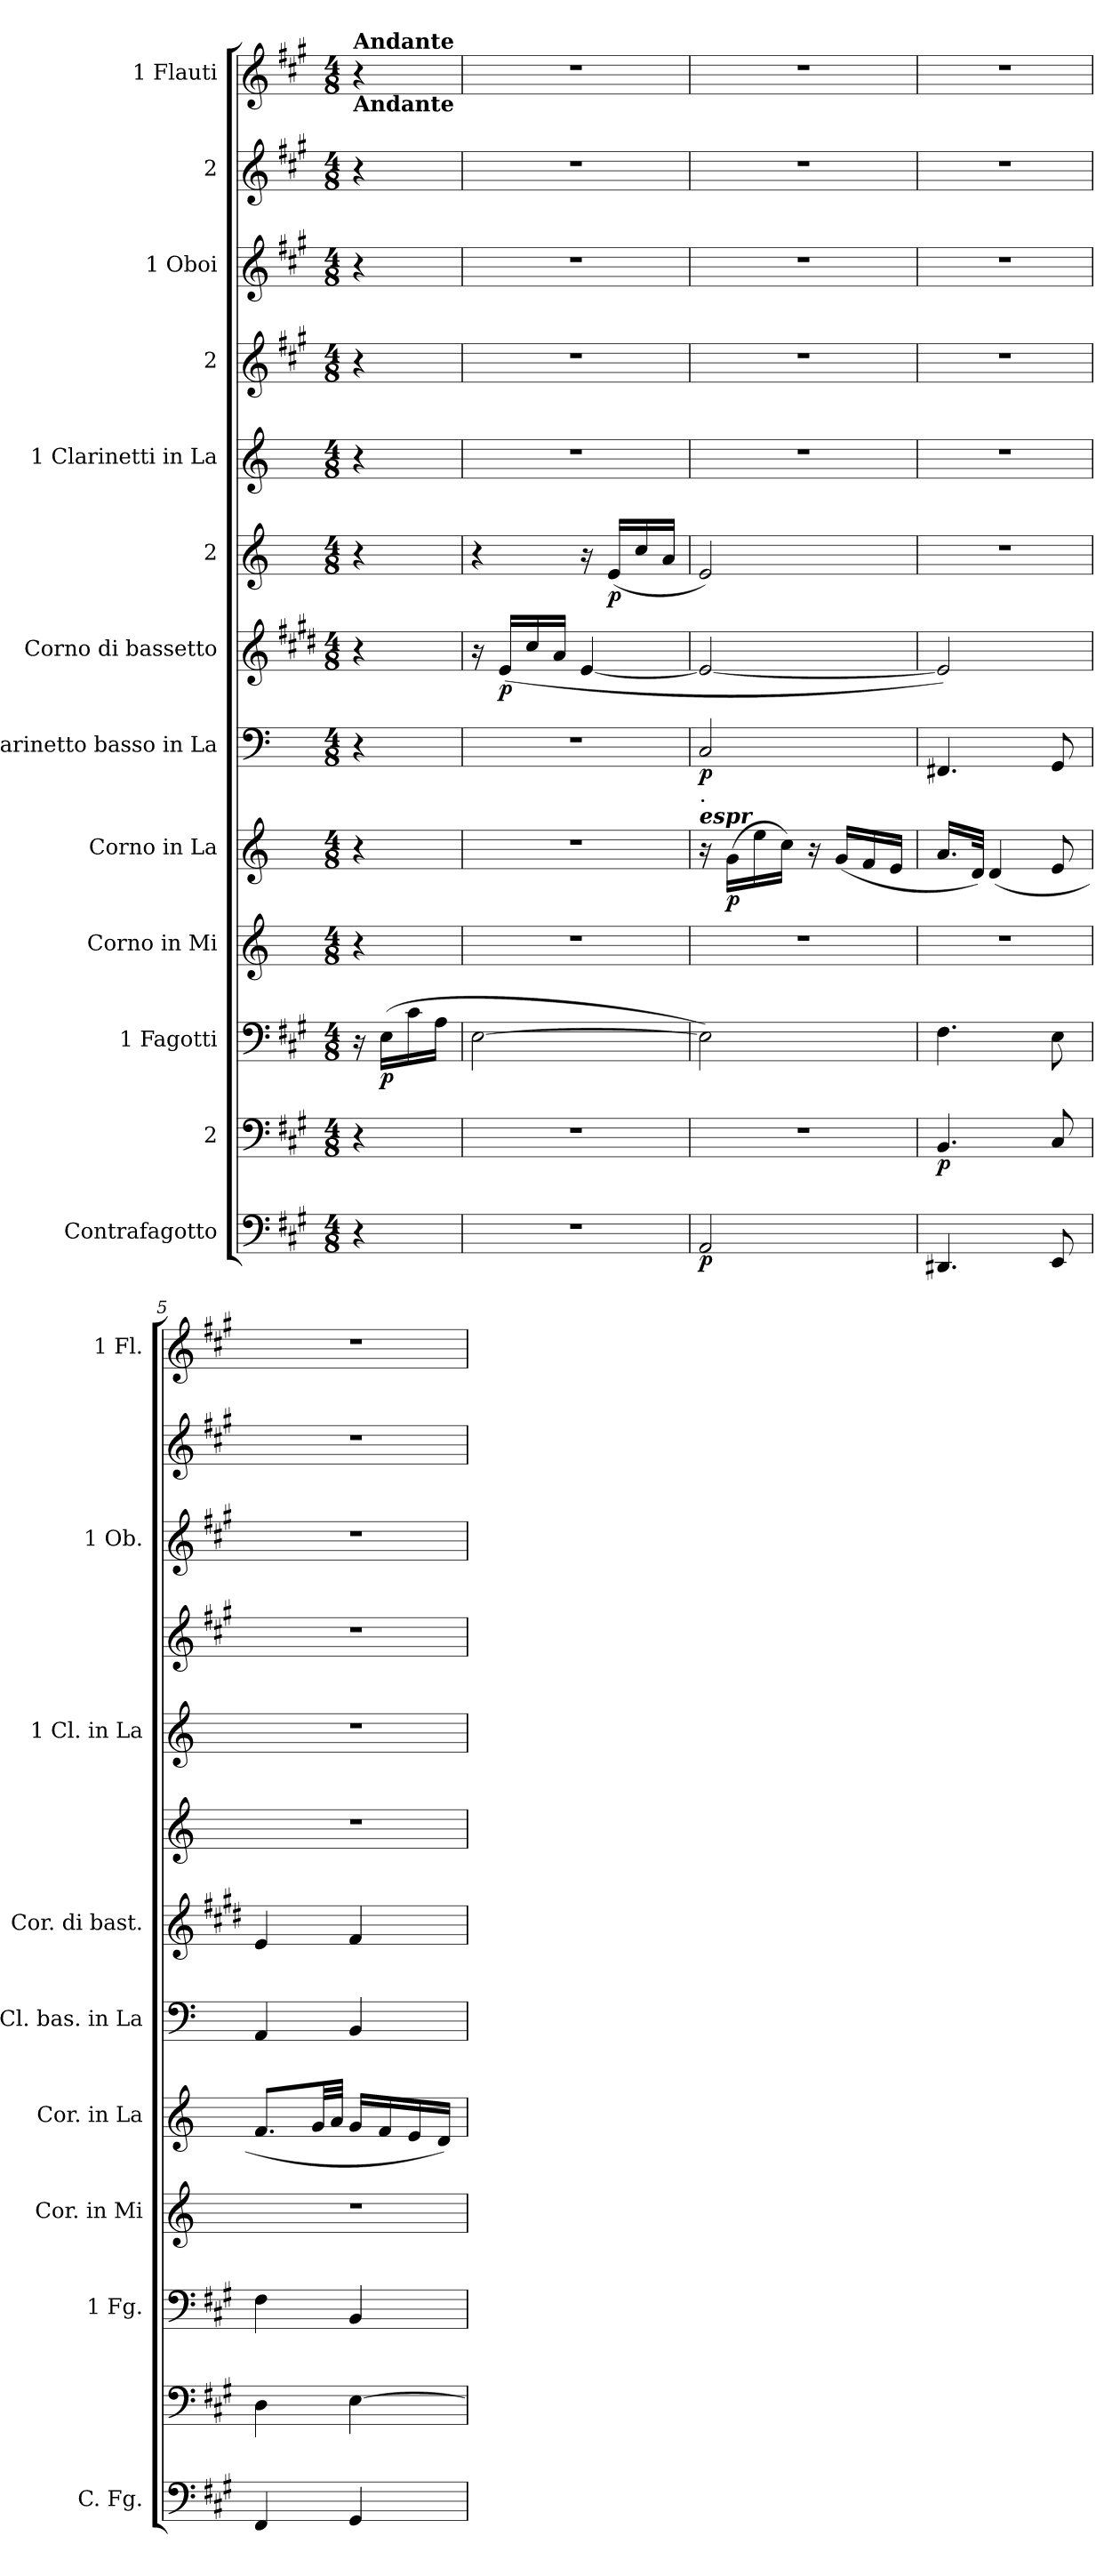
**kern	**dynam	**kern	**dynam	**kern	**dynam	**kern	**kern	**dynam	**kern	**dynam	**kern	**dynam	**kern	**dynam	**kern	**kern	**kern	**kern	**kern
*part13	*part13	*part12	*part12	*part11	*part11	*part10	*part9	*part9	*part8	*part8	*part7	*part7	*part6	*part6	*part5	*part4	*part3	*part2	*part1
*staff13	*staff13	*staff12	*staff12	*staff11	*staff11	*staff10	*staff9	*staff9	*staff8	*staff8	*staff7	*staff7	*staff6	*staff6	*staff5	*staff4	*staff3	*staff2	*staff1
*I"Contrafagotto	*	*I"2	*	*I"1  Fagotti	*	*I"Corno in Mi	*I"Corno in La	*	*I"Clarinetto basso in La	*	*I"Corno di bassetto	*	*I"2	*	*I"1  Clarinetti in La	*I"2	*I"1  Oboi	*I"2	*I"1  Flauti
*I'C. Fg.	*	*	*	*I'1  Fg.	*	*I'Cor. in Mi	*I'Cor. in La	*	*I'Cl. bas. in La	*	*I'Cor. di bast.	*	*	*	*I'1  Cl. in La	*	*I'1  Ob.	*	*I'1  Fl.
*clefF4	*	*clefF4	*	*clefF4	*	*clefG2	*clefG2	*	*clefF4	*	*clefG2	*	*clefG2	*	*clefG2	*clefG2	*clefG2	*clefG2	*clefG2
*ITrd7c12	*	*	*	*	*	*ITrd5c8	*ITrd2c3	*	*ITrd2c3	*	*ITrd4c7	*	*ITrd2c3	*	*ITrd2c3	*	*	*	*
*k[f#c#g#]	*	*k[f#c#g#]	*	*k[f#c#g#]	*	*k[f#c#g#d#]	*k[f#c#g#]	*	*k[f#c#g#]	*	*k[f#c#g#]	*	*k[f#c#g#]	*	*k[f#c#g#]	*k[f#c#g#]	*k[f#c#g#]	*k[f#c#g#]	*k[f#c#g#]
*M4/8	*	*M4/8	*	*M4/8	*	*M4/8	*M4/8	*	*M4/8	*	*M4/8	*	*M4/8	*	*M4/8	*M4/8	*M4/8	*M4/8	*M4/8
=1	=1	=1	=1	=1	=1	=1	=1	=1	=1	=1	=1	=1	=1	=1	=1	=1	=1	=1	=1
!	!	!	!	!	!	!	!	!	!	!	!	!	!	!	!	!	!	!	!LO:TX:a:B:t=Andante
!	!	!	!	!	!	!	!	!	!	!	!	!	!	!	!	!	!	!	!LO:TX:b:B:t=Andante
4r	.	4r	.	16r	.	4r	4r	.	4r	.	4r	.	4r	.	4r	4r	4r	4r	4r
!	!	!	!	!	!LO:DY:b	!	!	!	!	!	!	!	!	!	!	!	!	!	!
.	.	.	.	(16E\LL	p	.	.	.	.	.	.	.	.	.	.	.	.	.	.
.	.	.	.	16c#\	.	.	.	.	.	.	.	.	.	.	.	.	.	.	.
.	.	.	.	16A\JJ	.	.	.	.	.	.	.	.	.	.	.	.	.	.	.
=2	=2	=2	=2	=2	=2	=2	=2	=2	=2	=2	=2	=2	=2	=2	=2	=2	=2	=2	=2
2r	.	2r	.	[2E\	.	2r	2r	.	2r	.	16r	.	4r	.	2r	2r	2r	2r	2r
!	!	!	!	!	!	!	!	!	!	!	!	!LO:DY:b	!	!	!	!	!	!	!
.	.	.	.	.	.	.	.	.	.	.	(16A/LL	p	.	.	.	.	.	.	.
.	.	.	.	.	.	.	.	.	.	.	16f#/	.	.	.	.	.	.	.	.
.	.	.	.	.	.	.	.	.	.	.	16d/JJ	.	.	.	.	.	.	.	.
.	.	.	.	.	.	.	.	.	.	.	[4A/	.	16r	.	.	.	.	.	.
!	!	!	!	!	!	!	!	!	!	!	!	!	!	!LO:DY:b	!	!	!	!	!
.	.	.	.	.	.	.	.	.	.	.	.	.	(16c#/LL	p	.	.	.	.	.
.	.	.	.	.	.	.	.	.	.	.	.	.	16a/	.	.	.	.	.	.
.	.	.	.	.	.	.	.	.	.	.	.	.	16f#/JJ	.	.	.	.	.	.
=3	=3	=3	=3	=3	=3	=3	=3	=3	=3	=3	=3	=3	=3	=3	=3	=3	=3	=3	=3
!	!	!	!	!	!	!	!LO:TX:a:Bi:t=espr	!	!	!	!	!	!	!	!	!	!	!	!
!	!	!	!	!	!	!	!LO:TX:a:t=.	!	!	!	!	!	!	!	!	!	!	!	!
!	!LO:DY:b	!	!	!	!	!	!	!	!	!LO:DY:b	!	!	!	!	!	!	!	!	!
2AAA/	p	2r	.	2E\])	.	2r	16r	.	2AA/	p	2A/_	.	2c#/)	.	2r	2r	2r	2r	2r
!	!	!	!	!	!	!	!	!LO:DY:b	!	!	!	!	!	!	!	!	!	!	!
.	.	.	.	.	.	.	(16e\LL	p	.	.	.	.	.	.	.	.	.	.	.
.	.	.	.	.	.	.	16cc#\	.	.	.	.	.	.	.	.	.	.	.	.
.	.	.	.	.	.	.	16a\JJ)	.	.	.	.	.	.	.	.	.	.	.	.
.	.	.	.	.	.	.	16r	.	.	.	.	.	.	.	.	.	.	.	.
.	.	.	.	.	.	.	(16e/LL	.	.	.	.	.	.	.	.	.	.	.	.
.	.	.	.	.	.	.	16d/	.	.	.	.	.	.	.	.	.	.	.	.
.	.	.	.	.	.	.	16c#/JJ	.	.	.	.	.	.	.	.	.	.	.	.
=4	=4	=4	=4	=4	=4	=4	=4	=4	=4	=4	=4	=4	=4	=4	=4	=4	=4	=4	=4
!	!	!	!LO:DY:b	!	!	!	!	!	!	!	!	!	!	!	!	!	!	!	!
4.DDD#X/	.	4.BB/	p	4.F#\	.	2r	16.f#/LL	.	4.DD#X/	.	2A/])	.	2r	.	2r	2r	2r	2r	2r
.	.	.	.	.	.	.	32B/JJk)	.	.	.	.	.	.	.	.	.	.	.	.
.	.	.	.	.	.	.	(4B/	.	.	.	.	.	.	.	.	.	.	.	.
8EEE/	.	8C#/	.	8E\	.	.	8c#/	.	8EE/	.	.	.	.	.	.	.	.	.	.
=5	=5	=5	=5	=5	=5	=5	=5	=5	=5	=5	=5	=5	=5	=5	=5	=5	=5	=5	=5
4FFF#/	.	4D\	.	4F#\	.	2r	8.d/L	.	4FF#/	.	4A/	.	2r	.	2r	2r	2r	2r	2r
.	.	.	.	.	.	.	32e/LL	.	.	.	.	.	.	.	.	.	.	.	.
.	.	.	.	.	.	.	32f#/JJJ	.	.	.	.	.	.	.	.	.	.	.	.
4GGG#/	.	[4E\	.	4BB/	.	.	16e/LL	.	4GG#/	.	4B/	.	.	.	.	.	.	.	.
.	.	.	.	.	.	.	16d/	.	.	.	.	.	.	.	.	.	.	.	.
.	.	.	.	.	.	.	16c#/	.	.	.	.	.	.	.	.	.	.	.	.
.	.	.	.	.	.	.	16B/JJ)	.	.	.	.	.	.	.	.	.	.	.	.
=	=	=	=	=	=	=	=	=	=	=	=	=	=	=	=	=	=	=	=
*-	*-	*-	*-	*-	*-	*-	*-	*-	*-	*-	*-	*-	*-	*-	*-	*-	*-	*-	*-
